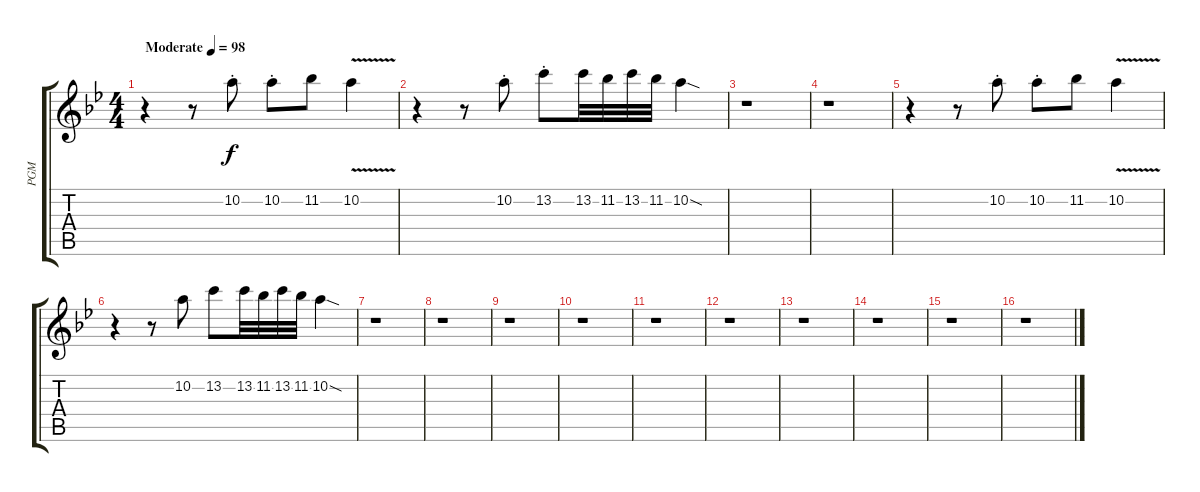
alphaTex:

\track ("PGM" "PGM") {instrument distortionguitar}
\staff {score tabs}
\tuning (E4 B3 G3 D3 A2 E2) {hide}
\ts (4 4)
\tempo (98 "Moderate")
\clef g2
\ks bb
r.4{dy f instrument distortionguitar} r.8 10.2{st}.8 10.2{st}.8 11.2.8 10.2{v}.4 |
r.4 r.8 10.2{st}.8 13.2{st}.8 13.2.32 11.2.32 13.2.32 11.2.32 10.2{sod}.4 |
r.1 |
r.1 |
r.4 r.8 10.2{st}.8 10.2{st}.8 11.2.8 10.2{v}.4 |
r.4 r.8 10.2.8 13.2.8 13.2.32 11.2.32 13.2.32 11.2.32 10.2{sod}.4 |
r.1 |
r.1 |
r.1 |
r.1 |
r.1 |
r.1 |
r.1 |
r.1 |
r.1 |
r.1
